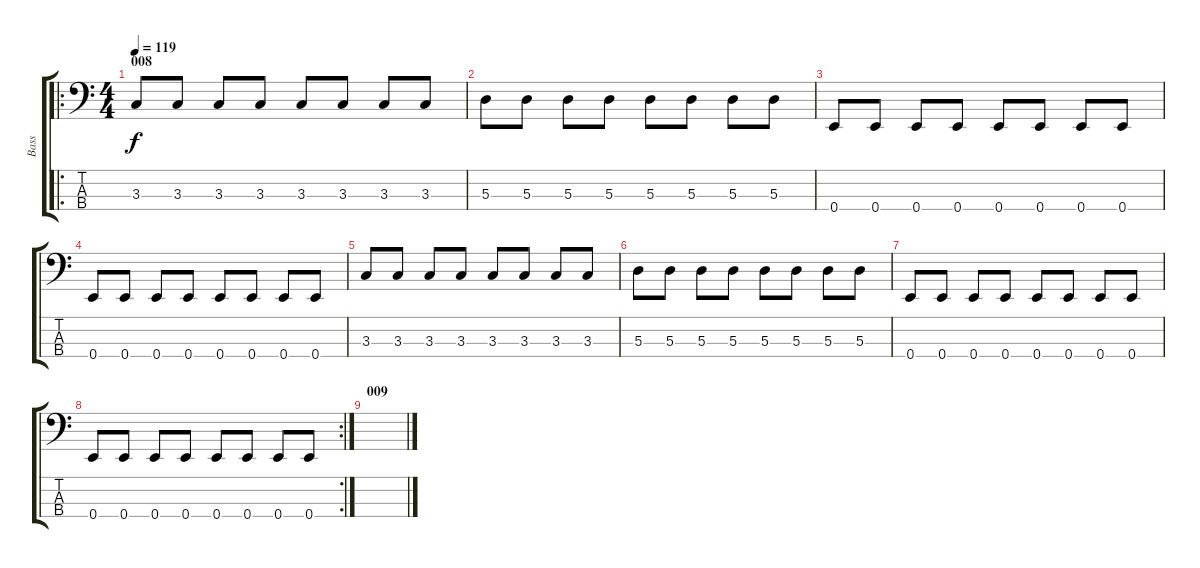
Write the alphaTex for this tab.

\track ("Bass" "Bass") {instrument electricbasspick}
\staff {score tabs}
\tuning (G2 D2 A1 E1) {hide}
\ro
\ts (4 4)
\section ("" "008")
\tempo 119
\clef f4
\ks c
3.3.8{dy f} 3.3.8 3.3.8 3.3.8 3.3.8 3.3.8 3.3.8 3.3.8 |
5.3.8 5.3.8 5.3.8 5.3.8 5.3.8 5.3.8 5.3.8 5.3.8 |
0.4.8 0.4.8 0.4.8 0.4.8 0.4.8 0.4.8 0.4.8 0.4.8 |
0.4.8 0.4.8 0.4.8 0.4.8 0.4.8 0.4.8 0.4.8 0.4.8 |
3.3.8 3.3.8 3.3.8 3.3.8 3.3.8 3.3.8 3.3.8 3.3.8 |
5.3.8 5.3.8 5.3.8 5.3.8 5.3.8 5.3.8 5.3.8 5.3.8 |
0.4.8 0.4.8 0.4.8 0.4.8 0.4.8 0.4.8 0.4.8 0.4.8 |
\rc 2
0.4.8 0.4.8 0.4.8 0.4.8 0.4.8 0.4.8 0.4.8 0.4.8 |
\section ("" "009")
